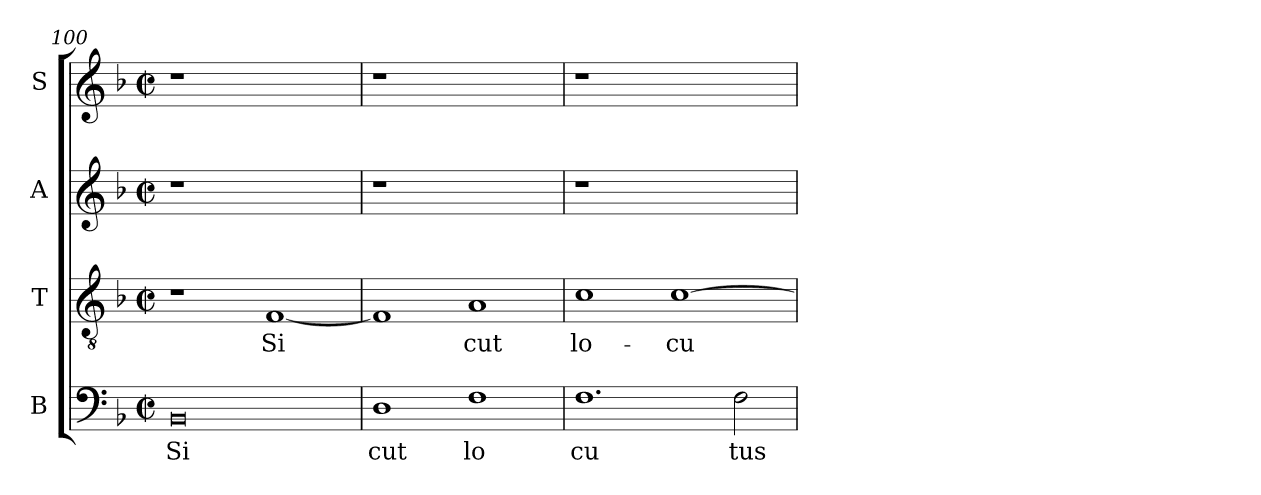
**kern	**text	**kern	**text	**kern	**kern
*part4	*part4	*part3	*part3	*part2	*part1
*staff4	*staff4	*staff3	*staff3	*staff2	*staff1
*I"B	*	*I"T	*	*I"A	*I"S
*I'B	*	*I'T	*	*I'A	*I'S
!!LO:PB:g=z
*clefF4	*	*clefGv2	*	*clefG2	*clefG2
*k[b-]	*	*k[b-]	*	*k[b-]	*k[b-]
*F:	*	*F:	*	*F:	*F:
*M2/2	*	*M2/2	*	*M2/2	*M2/2
*met(c|)	*	*met(c|)	*	*met(c|)	*met(c|)
=100	=100	=100	=100	=100	=100
!	!LO:LY:b:cj	!	!	!	!
0BB-	Si	1r	.	1r	1r
!	!	!	!LO:LY:b:cj	!	!
.	.	[<1F	Si-	1ryy	1ryy
=101	=101	=101	=101	=101	=101
!	!LO:LY:b:cj	!	!LO:LY:b:cj	!	!
1D	cut	1F]	--	1r	1r
!	!LO:LY:b:cj	!	!LO:LY:b:cj	!	!
1F	lo	1A	-cut	1ryy	1ryy
=102	=102	=102	=102	=102	=102
!	!LO:LY:b:cj	!	!LO:LY:b:cj	!	!
1.F	cu	1c	lo-	1r	1r
!	!	!	!LO:LY:b:cj	!	!
.	.	[>1c	-cu-	1ryy	1ryy
!	!LO:LY:b:cj	!	!	!	!
2F\	tus	.	.	.	.
=	=	=	=	=	=
*-	*-	*-	*-	*-	*-
